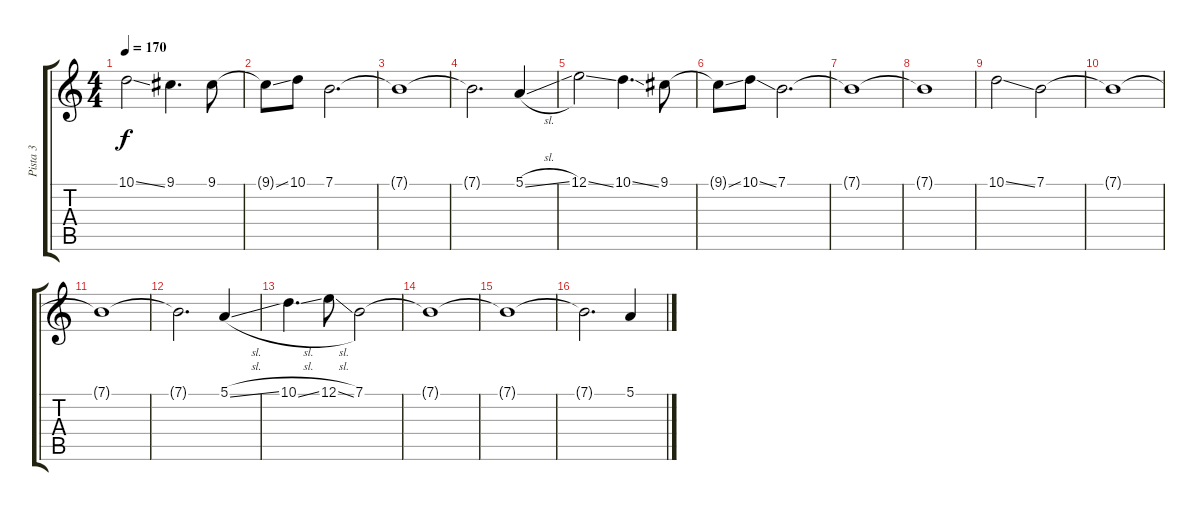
\track ("Pista 3" "Pista 3") {instrument recorder}
\staff {score tabs}
\tuning (E4 B3 G3 D3 A2 D2) {hide}
\ts (4 4)
\tempo 170
\clef g2
\ks c
10.1{ss}.2{dy f} 9.1.4{d} 9.1.8 |
9.1{ss t}.8 10.1.8 7.1.2{d} |
7.1{t}.1 |
7.1{t}.2{d} 5.1{sl}.4 |
12.1{ss}.2 10.1{ss}.4{d} 9.1.8 |
9.1{ss t}.8 10.1{ss}.8 7.1.2{d} |
7.1{t}.1 |
7.1{t}.1 |
10.1{ss}.2 7.1.2 |
7.1{t}.1 |
7.1{t}.1 |
7.1{t}.2{d} 5.1{sl}.4 |
10.1{sl}.4{d} 12.1{sl}.8 7.1.2 |
7.1{t}.1 |
7.1{t}.1 |
7.1{t}.2{d} 5.1{sl}.4
